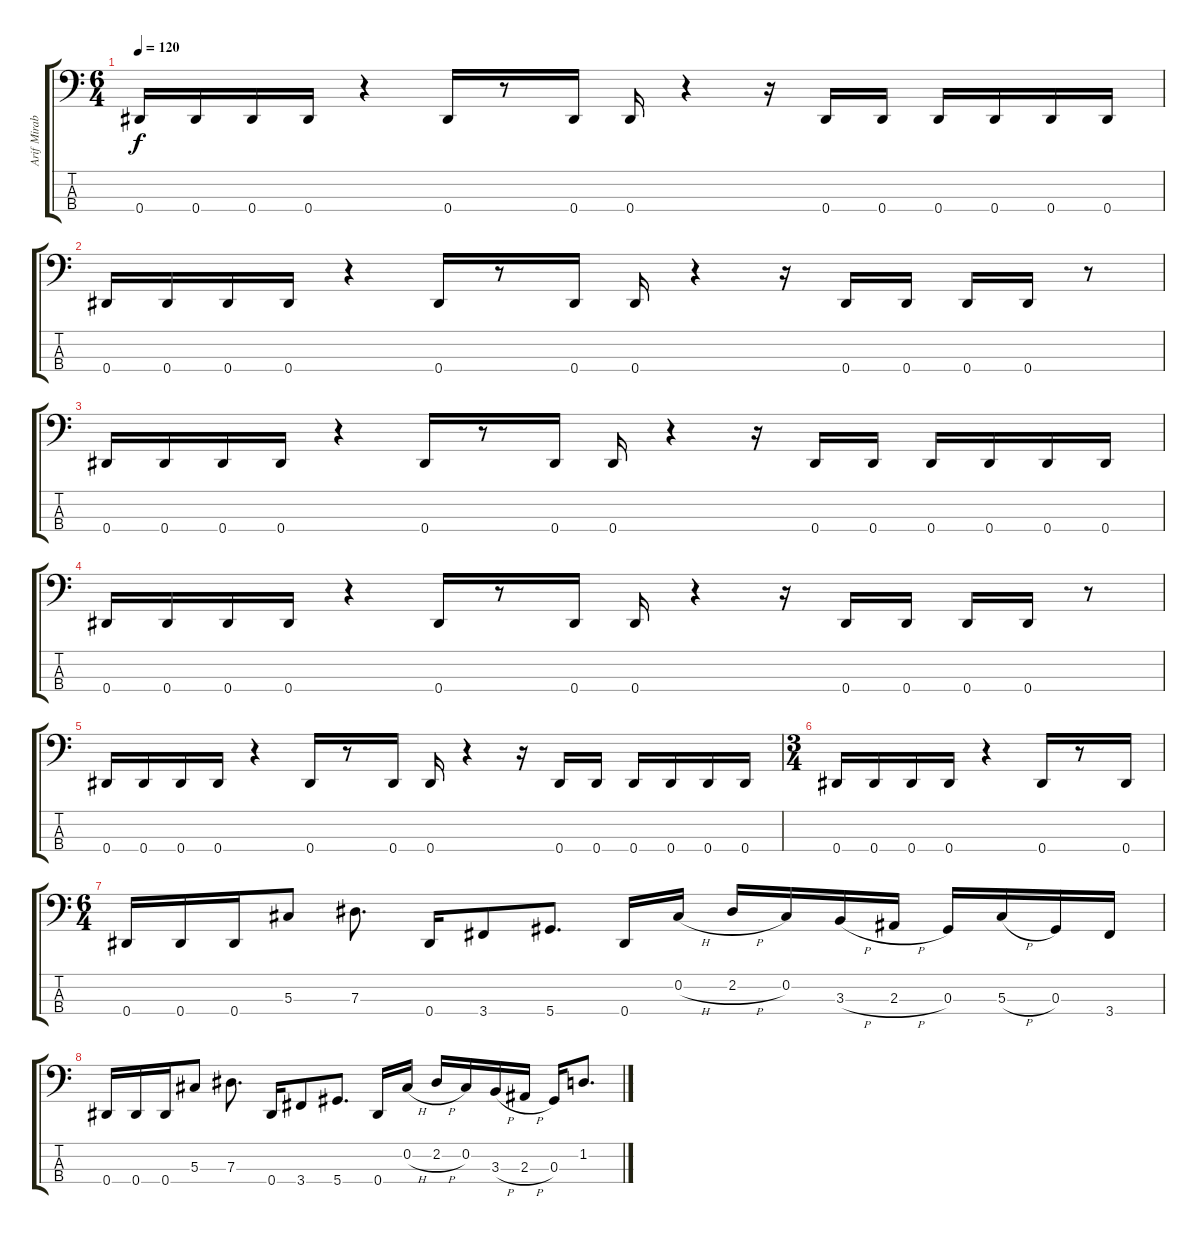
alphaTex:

\track ("Arif Mirabdolbaghi" "Arif Mirab") {instrument electricbassfinger}
\staff {score tabs}
\tuning (Gb2 Db2 Ab1 Eb1) {hide}
\ts (6 4)
\tempo 120
\clef f4
\ks c
0.4.16{dy f} 0.4.16 0.4.16 0.4.16 r.4 0.4.16 r.8 0.4.16 0.4.16 r.4 r.16 0.4.16 0.4.16 0.4.16 0.4.16 0.4.16 0.4.16 |
0.4.16 0.4.16 0.4.16 0.4.16 r.4 0.4.16 r.8 0.4.16 0.4.16 r.4 r.16 0.4.16 0.4.16 0.4.16 0.4.16 r.8 |
0.4.16 0.4.16 0.4.16 0.4.16 r.4 0.4.16 r.8 0.4.16 0.4.16 r.4 r.16 0.4.16 0.4.16 0.4.16 0.4.16 0.4.16 0.4.16 |
0.4.16 0.4.16 0.4.16 0.4.16 r.4 0.4.16 r.8 0.4.16 0.4.16 r.4 r.16 0.4.16 0.4.16 0.4.16 0.4.16 r.8 |
0.4.16 0.4.16 0.4.16 0.4.16 r.4 0.4.16 r.8 0.4.16 0.4.16 r.4 r.16 0.4.16 0.4.16 0.4.16 0.4.16 0.4.16 0.4.16 |
\ts (3 4)
0.4.16 0.4.16 0.4.16 0.4.16 r.4 0.4.16 r.8 0.4.16 |
\ts (6 4)
0.4.16 0.4.16 0.4.16 5.3.8 7.3.8{d} 0.4.16 3.4.8 5.4.8{d} 0.4.16 0.2{h}.16 2.2{h}.16 0.2.16 3.3{h}.16 2.3{h}.16 0.3.16 5.3{h}.16 0.3.16 3.4.16 |
0.4.16 0.4.16 0.4.16 5.3.8 7.3.8{d} 0.4.16 3.4.8 5.4.8{d} 0.4.16 0.2{h}.16 2.2{h}.16 0.2.16 3.3{h}.16 2.3{h}.16 0.3.16 1.2.8{d}
